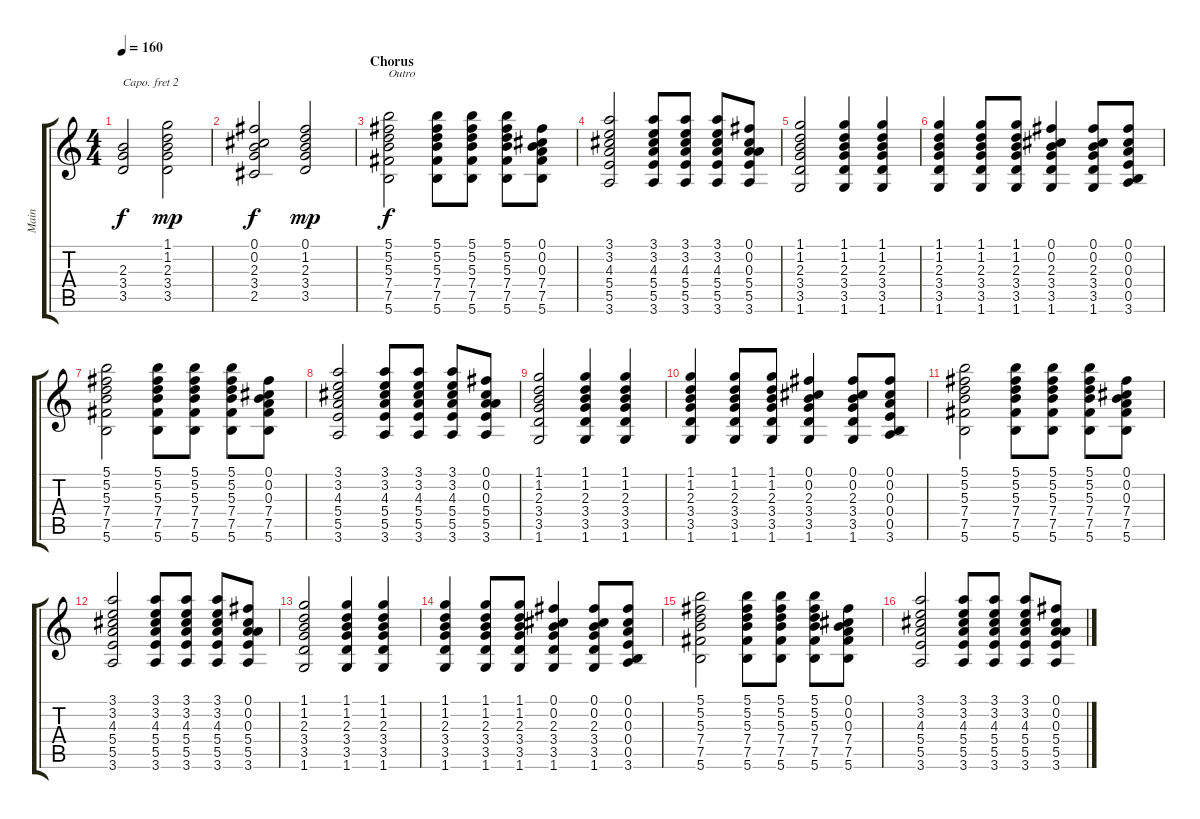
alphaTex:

\track ("Main" "Main") {instrument acousticguitarsteel}
\staff {score tabs}
\capo 2
\tuning (E4 B3 G3 D3 A2 E2) {hide}
\ts (4 4)
\tempo 160
\clef g2
\ks c
(2.3 3.4 3.5).2{dy f} (1.1 1.2 2.3 3.4 3.5).2{dy mp} |
(0.1 0.2 2.3 3.4 2.5).2{dy f} (0.1 1.2 2.3 3.4 3.5).2{dy mp} |
\section ("" "Chorus")
(5.1 5.2 5.3 7.4 7.5 5.6).2{txt "Outro" dy f} (5.1 5.2 5.3 7.4 7.5 5.6).8 (5.1 5.2 5.3 7.4 7.5 5.6).8 (5.1 5.2 5.3 7.4 7.5 5.6).8 (0.1 0.2 0.3 7.4 7.5 5.6).8 |
(3.1 3.2 4.3 5.4 5.5 3.6).2 (3.1 3.2 4.3 5.4 5.5 3.6).8 (3.1 3.2 4.3 5.4 5.5 3.6).8 (3.1 3.2 4.3 5.4 5.5 3.6).8 (0.1 0.2 0.3 5.4 5.5 3.6).8 |
(1.1 1.2 2.3 3.4 3.5 1.6).2 (1.1 1.2 2.3 3.4 3.5 1.6).4 (1.1 1.2 2.3 3.4 3.5 1.6).4 |
(1.1 1.2 2.3 3.4 3.5 1.6).4 (1.1 1.2 2.3 3.4 3.5 1.6).8 (1.1 1.2 2.3 3.4 3.5 1.6).8 (0.1 0.2 2.3 3.4 3.5 1.6).4 (0.1 0.2 2.3 3.4 3.5 1.6).8 (0.1 0.2 0.3 0.4 0.5 3.6).8 |
(5.1 5.2 5.3 7.4 7.5 5.6).2 (5.1 5.2 5.3 7.4 7.5 5.6).8 (5.1 5.2 5.3 7.4 7.5 5.6).8 (5.1 5.2 5.3 7.4 7.5 5.6).8 (0.1 0.2 0.3 7.4 7.5 5.6).8 |
(3.1 3.2 4.3 5.4 5.5 3.6).2 (3.1 3.2 4.3 5.4 5.5 3.6).8 (3.1 3.2 4.3 5.4 5.5 3.6).8 (3.1 3.2 4.3 5.4 5.5 3.6).8 (0.1 0.2 0.3 5.4 5.5 3.6).8 |
(1.1 1.2 2.3 3.4 3.5 1.6).2 (1.1 1.2 2.3 3.4 3.5 1.6).4 (1.1 1.2 2.3 3.4 3.5 1.6).4 |
(1.1 1.2 2.3 3.4 3.5 1.6).4 (1.1 1.2 2.3 3.4 3.5 1.6).8 (1.1 1.2 2.3 3.4 3.5 1.6).8 (0.1 0.2 2.3 3.4 3.5 1.6).4 (0.1 0.2 2.3 3.4 3.5 1.6).8 (0.1 0.2 0.3 0.4 0.5 3.6).8 |
(5.1 5.2 5.3 7.4 7.5 5.6).2 (5.1 5.2 5.3 7.4 7.5 5.6).8 (5.1 5.2 5.3 7.4 7.5 5.6).8 (5.1 5.2 5.3 7.4 7.5 5.6).8 (0.1 0.2 0.3 7.4 7.5 5.6).8 |
(3.1 3.2 4.3 5.4 5.5 3.6).2 (3.1 3.2 4.3 5.4 5.5 3.6).8 (3.1 3.2 4.3 5.4 5.5 3.6).8 (3.1 3.2 4.3 5.4 5.5 3.6).8 (0.1 0.2 0.3 5.4 5.5 3.6).8 |
(1.1 1.2 2.3 3.4 3.5 1.6).2 (1.1 1.2 2.3 3.4 3.5 1.6).4 (1.1 1.2 2.3 3.4 3.5 1.6).4 |
(1.1 1.2 2.3 3.4 3.5 1.6).4 (1.1 1.2 2.3 3.4 3.5 1.6).8 (1.1 1.2 2.3 3.4 3.5 1.6).8 (0.1 0.2 2.3 3.4 3.5 1.6).4 (0.1 0.2 2.3 3.4 3.5 1.6).8 (0.1 0.2 0.3 0.4 0.5 3.6).8 |
(5.1 5.2 5.3 7.4 7.5 5.6).2 (5.1 5.2 5.3 7.4 7.5 5.6).8 (5.1 5.2 5.3 7.4 7.5 5.6).8 (5.1 5.2 5.3 7.4 7.5 5.6).8 (0.1 0.2 0.3 7.4 7.5 5.6).8 |
(3.1 3.2 4.3 5.4 5.5 3.6).2 (3.1 3.2 4.3 5.4 5.5 3.6).8 (3.1 3.2 4.3 5.4 5.5 3.6).8 (3.1 3.2 4.3 5.4 5.5 3.6).8 (0.1 0.2 0.3 5.4 5.5 3.6).8
